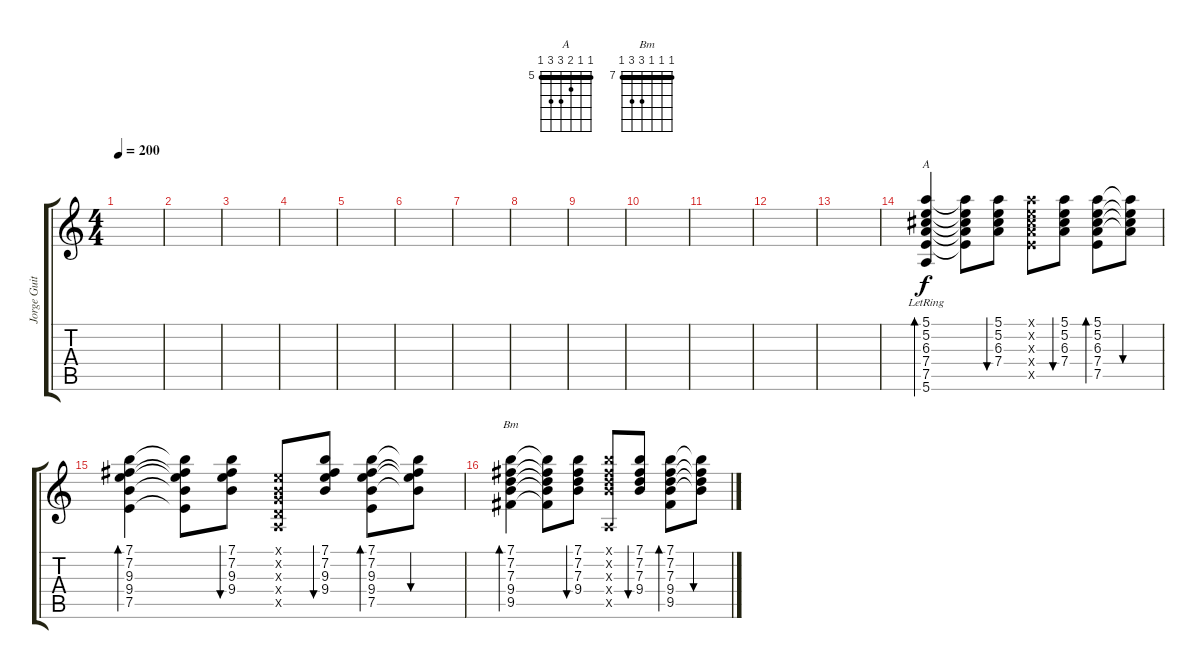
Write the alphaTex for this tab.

\track ("Jorge Guitarra 1" "Jorge Guit") {instrument acousticguitarnylon}
\staff {score tabs}
\tuning (E4 B3 G3 D3 A2 E2) {hide}
\chord ("A" 5 5 6 7 7 5) {firstfret 5 barre 5}
\chord ("Bm" 7 7 7 9 9 7) {firstfret 7 barre 7}
\ts (4 4)
\tempo 200
\clef g2
\ks c
|
|
|
|
|
|
|
|
|
|
|
|
|
(5.1 5.2 6.3{lr} 7.4 7.5 5.6).4{bd 120 ch "A"} (5.1{t} 5.2{t} 6.3{t} 7.4{t} 7.5{t}).8 (5.1 5.2 6.3 7.4).8{bu 30} (5.1{x} 5.2{x} 6.3{x} 7.4{x} 7.5{x}).8 (5.1 5.2 6.3 7.4).8{bu 30} (5.1 5.2 6.3 7.4 7.5).8{bd 30} (5.1{t} 5.2{t} 6.3{t} 7.4{t}).8{bu 30} |
(7.1 7.2 9.3 9.4 7.5).4{bd 60} (7.1{t} 7.2{t} 9.3{t} 9.4{t} 7.5{t}).8 (7.1 7.2 9.3 9.4).8{bu 30} (0.1{x} 0.2{x} 0.3{x} 0.4{x} 0.5{x}).8 (7.1 7.2 9.3 9.4).8{bu 30} (7.1 7.2 9.3 9.4 7.5).8{bd 30} (7.1{t} 7.2{t} 9.3{t} 9.4{t}).8{bu 30} |
(7.1 7.2 7.3 9.4 9.5).4{bd 60 ch "Bm"} (7.1{t} 7.2{t} 7.3{t} 9.4{t} 9.5{t}).8 (7.1 7.2 7.3 9.4).8{bu 30} (7.1{x} 7.2{x} 7.3{x} 9.4{x} 0.5{x}).8 (7.1 7.2 7.3 9.4).8{bu 30} (7.1 7.2 7.3 9.4 9.5).8{bd 30} (7.1{t} 7.2{t} 7.3{t} 9.4{t}).8{bu 30}
